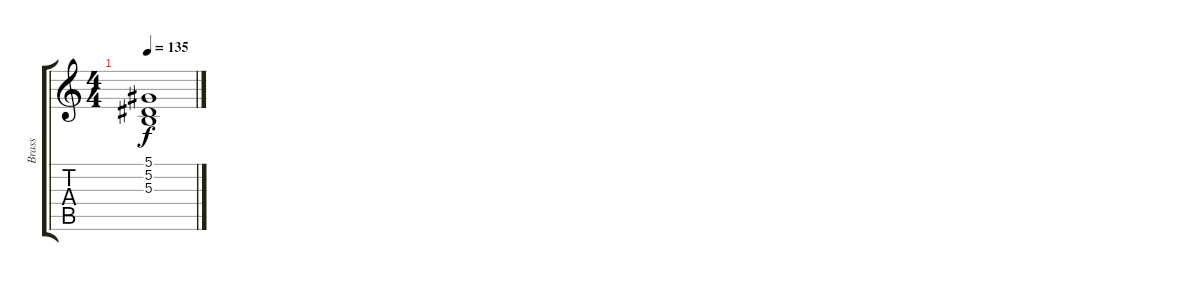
\track ("Brass" "Brass") {instrument brasssection}
\staff {score tabs}
\tuning (Eb4 Bb3 Gb3 Db3 Ab2 Eb2) {hide}
\ts (4 4)
\tempo 135
\clef g2
\ks c
(5.1{t} 5.2{t} 5.3{t}).1{dy f}
